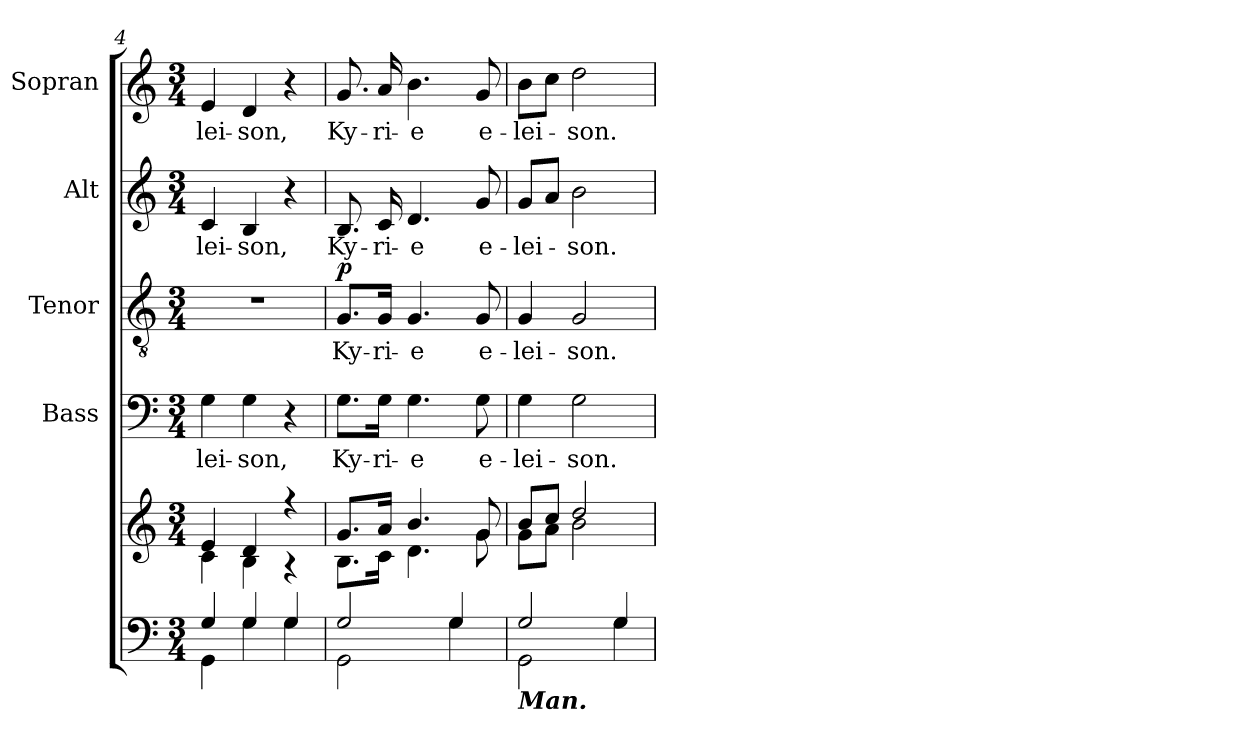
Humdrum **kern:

**kern	**kern	**kern	**text	**kern	**text	**dynam	**kern	**text	**kern	**text
*part5	*part5	*part4	*part4	*part3	*part3	*part3	*part2	*part2	*part1	*part1
*staff6	*staff5	*staff4	*staff4	*staff3	*staff3	*staff3	*staff2	*staff2	*staff1	*staff1
*	*	*I"Bass	*	*I"Tenor	*	*	*I"Alt	*	*I"Sopran	*
*	*	*I'B.	*	*I'T.	*	*	*I'A.	*	*I'S.	*
*clefF4	*clefG2	*clefF4	*	*clefGv2	*	*	*clefG2	*	*clefG2	*
*k[]	*k[]	*k[]	*	*k[]	*	*	*k[]	*	*k[]	*
*C:	*C:	*C:	*	*C:	*	*	*C:	*	*C:	*
*M3/4	*M3/4	*M3/4	*	*M3/4	*	*	*M3/4	*	*M3/4	*
=4	=4	=4	=4	=4	=4	=4	=4	=4	=4	=4
*^	*^	*	*	*	*	*	*	*	*	*
!	!	!	!	!	!LO:LY:b	!	!	!	!	!LO:LY:b	!	!LO:LY:b
4G/	4GG\	4e/	4c\	4G\	-lei-	2.r	.	.	4c/	-lei-	4e/	-lei-
!	!	!	!	!	!LO:LY:b	!	!	!	!	!LO:LY:b	!	!LO:LY:b
4G/	4G\	4d/	4B\	4G\	-son,	.	.	.	4B/	-son,	4d/	-son,
4G/	4G\	4r	4r	4r	.	.	.	.	4r	.	4r	.
=5	=5	=5	=5	=5	=5	=5	=5	=5	=5	=5	=5	=5
!	!	!	!	!	!LO:LY:b	!	!LO:LY:b	!LO:DY:a	!	!LO:LY:b	!	!LO:LY:b
2G/	2GG\	8.g/L	8.B\L	8.G\L	Ky-	8.G/L	Ky-	p	8.B/	Ky-	8.g/	Ky-
!	!	!	!	!	!LO:LY:b	!	!LO:LY:b	!	!	!LO:LY:b	!	!LO:LY:b
.	.	16a/Jk	16c\Jk	16G\Jk	-ri-	16G/Jk	-ri-	.	16c/	-ri-	16a/	-ri-
!	!	!	!	!	!LO:LY:b	!	!LO:LY:b	!	!	!LO:LY:b	!	!LO:LY:b
.	.	4.b/	4.d\	4.G\	-e	4.G/	-e	.	4.d/	-e	4.b\	-e
4G/	4G\	.	.	.	.	.	.	.	.	.	.	.
!	!	!	!	!	!LO:LY:b	!	!LO:LY:b	!	!	!LO:LY:b	!	!LO:LY:b
.	.	8g/	8g\	8G\	e-	8G/	e-	.	8g/	e-	8g/	e-
=6	=6	=6	=6	=6	=6	=6	=6	=6	=6	=6	=6	=6
!LO:TX:b:Bi:t=Man.	!	!	!	!	!	!	!	!	!	!	!	!
!	!	!	!	!	!LO:LY:b	!	!LO:LY:b	!	!	!LO:LY:b	!	!LO:LY:b
2G/	2GG\	8b/L	8g\L	4G\	-lei-	4G/	-lei-	.	8g/L	-lei-	8b\L	-lei-
.	.	8cc/J	8a\J	.	.	.	.	.	8a/J	.	8cc\J	.
!	!	!	!	!	!LO:LY:b	!	!LO:LY:b	!	!	!LO:LY:b	!	!LO:LY:b
.	.	2dd/	2b\	2G\	-son.	2G/	-son.	.	2b\	-son.	2dd\	-son.
4G/	4G\	.	.	.	.	.	.	.	.	.	.	.
*v	*v	*	*	*	*	*	*	*	*	*	*	*
*	*v	*v	*	*	*	*	*	*	*	*	*
=	=	=	=	=	=	=	=	=	=	=
*-	*-	*-	*-	*-	*-	*-	*-	*-	*-	*-
